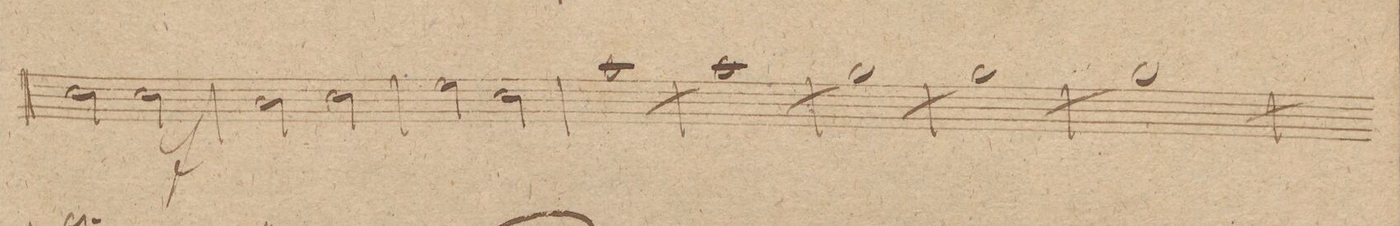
**kern	**dynam
*I"Clarnetto. 1mo in A.	*
*clefG2	*
*k[f#c#g#]	*
*met(c|)	*
*M2/2	*
2a\	.
2a\	f
=308	=308
2g#\	.
2a\	.
=309	=309
2cc#\	.
2a\	.
=310	=310
[<1ff#	.
=311	=311
(<1ff#]	.
=312	=312
[<1ee)	.
=313	=313
1ee_<	.
=314	=314
1ee_<	.
=315	=315
*-	*-
